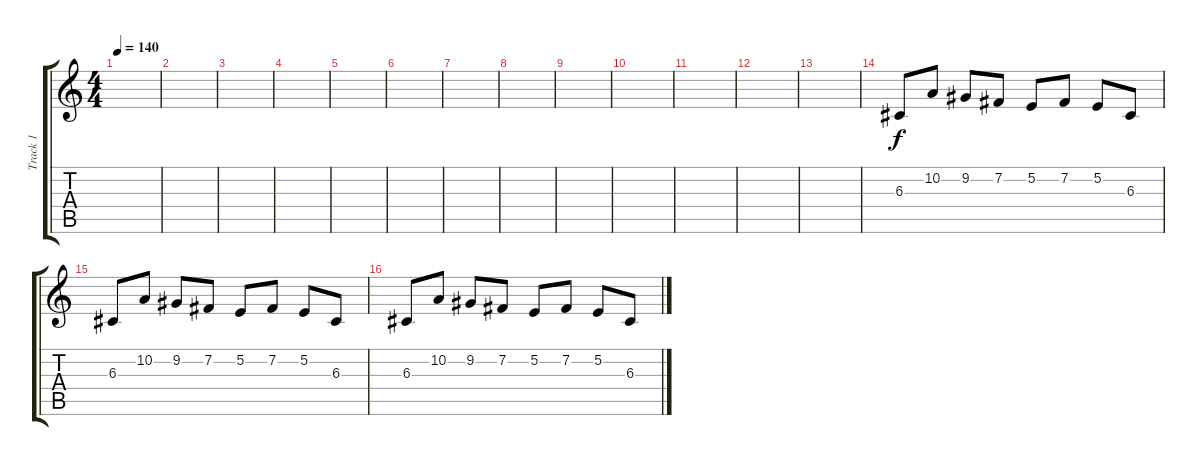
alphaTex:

\track ("Track 1" "Track 1") {instrument honkytonkpiano}
\staff {score tabs}
\tuning (E4 B3 G3 D3 A2 E2) {hide}
\ts (4 4)
\tempo 140
\clef g2
\ks c
|
|
|
|
|
|
|
|
|
|
|
|
|
6.3.8 10.2.8 9.2.8 7.2.8 5.2.8 7.2.8 5.2.8 6.3.8 |
6.3.8 10.2.8 9.2.8 7.2.8 5.2.8 7.2.8 5.2.8 6.3.8 |
6.3.8 10.2.8 9.2.8 7.2.8 5.2.8 7.2.8 5.2.8 6.3.8
